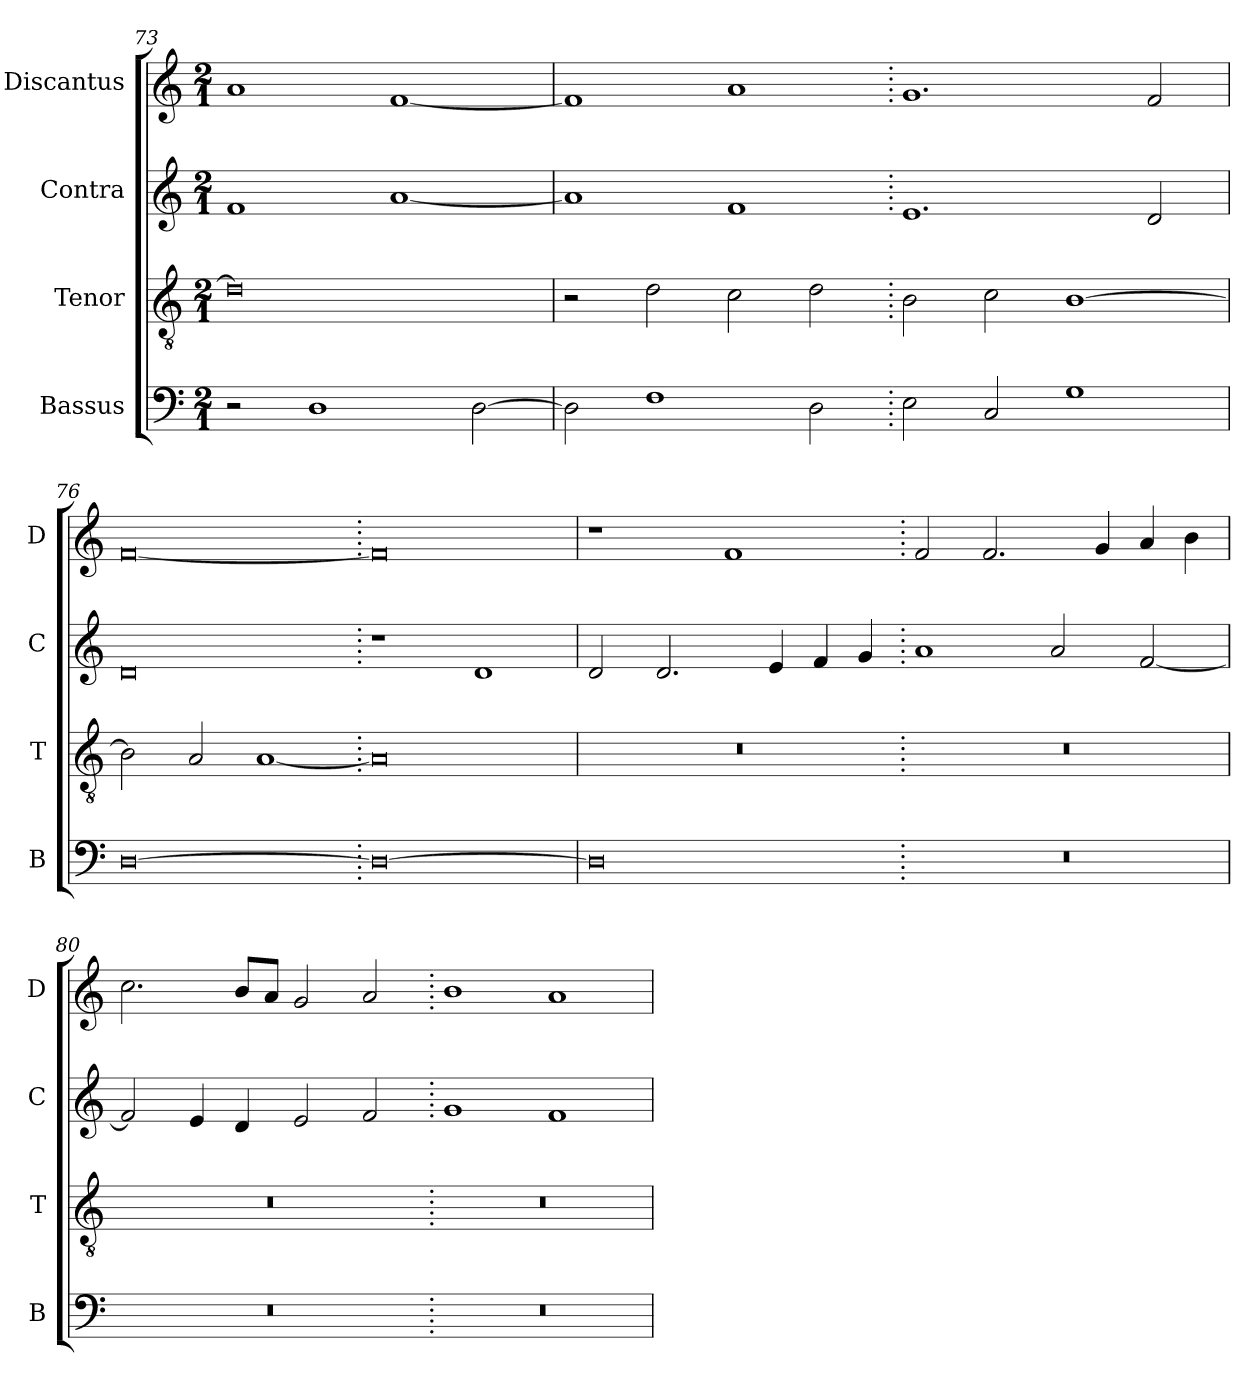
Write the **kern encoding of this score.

**kern	**kern	**kern	**kern
*part4	*part3	*part2	*part1
*staff4	*staff3	*staff2	*staff1
*I"Bassus	*I"Tenor	*I"Contra	*I"Discantus
*I'B	*I'T	*I'C	*I'D
*clefF4	*clefGv2	*clefG2	*clefG2
*k[]	*k[]	*k[]	*k[]
*M2/1	*M2/1	*M2/1	*M2/1
=73	=73	=73	=73
2r	0d]	1f	1a
1D	.	.	.
.	.	[1a	[1f
[2D\	.	.	.
=74	=74	=74	=74
2D\]	2r	1a]	1f]
1F	2d\	.	.
.	2c\	1f	1a
2D\	2d\	.	.
=75.	=75.	=75.	=75.
2E\	2B\	1.e	1.g
2C/	2c\	.	.
1G	[1B	.	.
.	.	2d/	2f/
=76	=76	=76	=76
[0D	2B\]	0d	[0f
.	2A/	.	.
.	[1A	.	.
=77.	=77.	=77.	=77.
0D_	0A]	1r	0f]
.	.	1d	.
=78	=78	=78	=78
0D]	0r	2d/	1r
.	.	2.d/	.
.	.	.	1f
.	.	4e/	.
.	.	4f/	.
.	.	4g/	.
=79.	=79.	=79.	=79.
0r	0r	1a	2f/
.	.	.	2.f/
.	.	2a/	.
.	.	.	4g/
.	.	[2f/	4a/
.	.	.	4b\
=80	=80	=80	=80
0r	0r	2f/]	2.cc\
.	.	4e/	.
.	.	4d/	8b/L
.	.	.	8a/J
.	.	2e/	2g/
.	.	2f/	2a/
=81.	=81.	=81.	=81.
0r	0r	1g	1b
.	.	1f	1a
=	=	=	=
*-	*-	*-	*-
